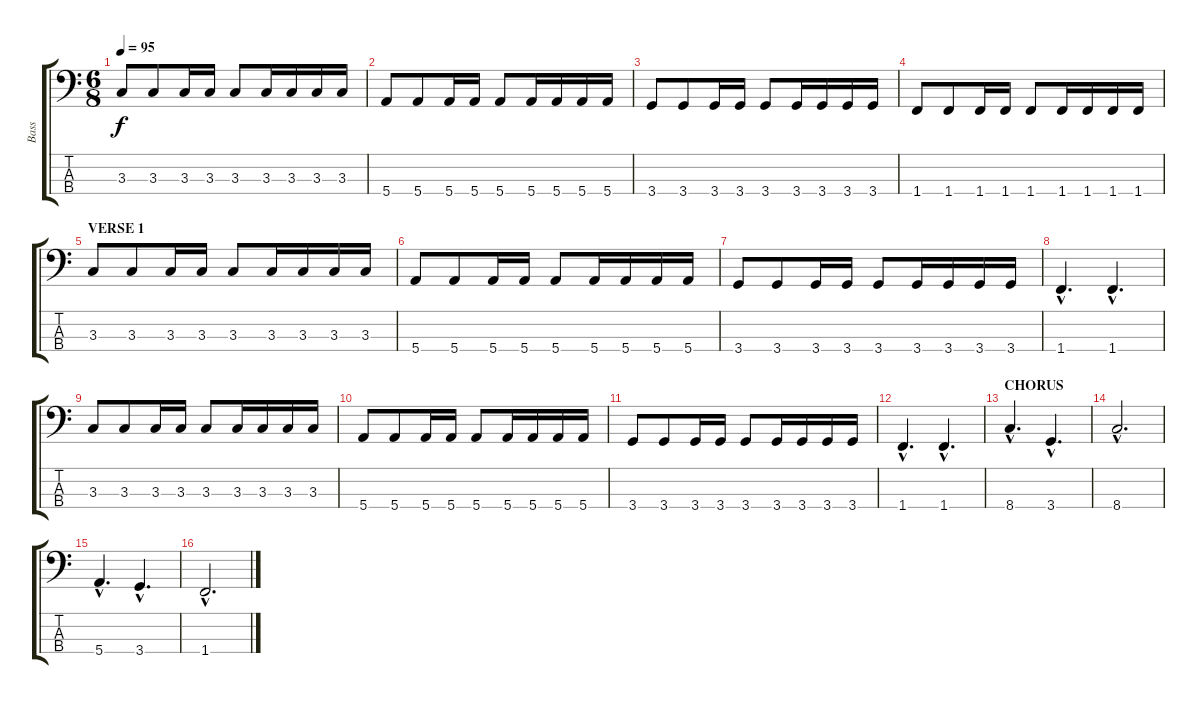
\track ("Bass" "Bass") {instrument electricbassfinger}
\staff {score tabs}
\tuning (G2 D2 A1 E1) {hide}
\ts (6 8)
\tempo 95
\clef f4
\ks c
3.3.8{dy f} 3.3.8 3.3.16 3.3.16 3.3.8 3.3.16 3.3.16 3.3.16 3.3.16 |
5.4.8 5.4.8 5.4.16 5.4.16 5.4.8 5.4.16 5.4.16 5.4.16 5.4.16 |
3.4.8 3.4.8 3.4.16 3.4.16 3.4.8 3.4.16 3.4.16 3.4.16 3.4.16 |
1.4.8 1.4.8 1.4.16 1.4.16 1.4.8 1.4.16 1.4.16 1.4.16 1.4.16 |
\section ("" "VERSE 1")
3.3.8 3.3.8 3.3.16 3.3.16 3.3.8 3.3.16 3.3.16 3.3.16 3.3.16 |
5.4.8 5.4.8 5.4.16 5.4.16 5.4.8 5.4.16 5.4.16 5.4.16 5.4.16 |
3.4.8 3.4.8 3.4.16 3.4.16 3.4.8 3.4.16 3.4.16 3.4.16 3.4.16 |
1.4{hac}.4{d} 1.4{hac}.4{d} |
3.3.8 3.3.8 3.3.16 3.3.16 3.3.8 3.3.16 3.3.16 3.3.16 3.3.16 |
5.4.8 5.4.8 5.4.16 5.4.16 5.4.8 5.4.16 5.4.16 5.4.16 5.4.16 |
3.4.8 3.4.8 3.4.16 3.4.16 3.4.8 3.4.16 3.4.16 3.4.16 3.4.16 |
1.4{hac}.4{d} 1.4{hac}.4{d} |
\section ("" "CHORUS")
8.4{hac}.4{d} 3.4{hac}.4{d} |
8.4{hac}.2{d} |
5.4{hac}.4{d} 3.4{hac}.4{d} |
1.4{hac}.2{d}
